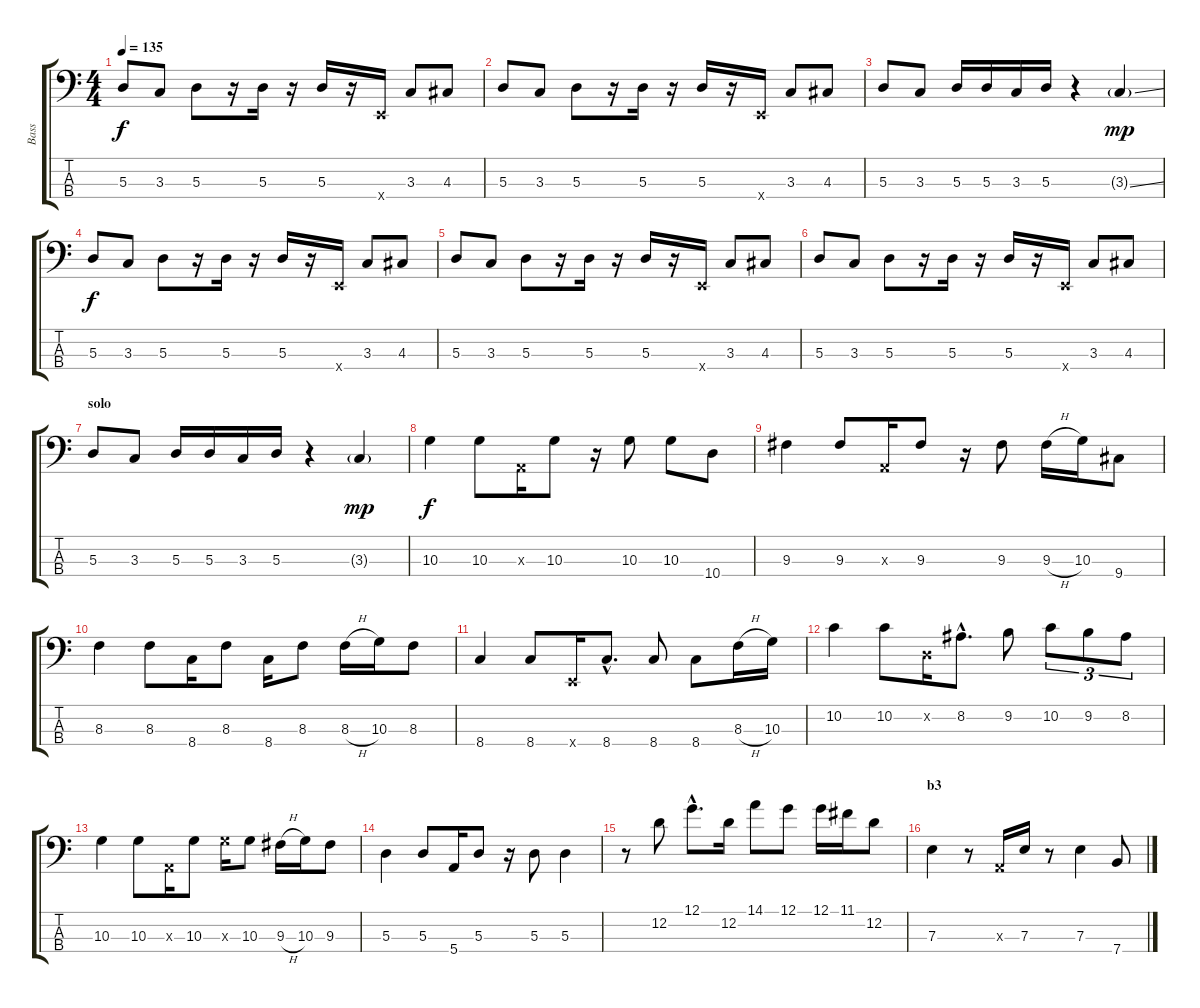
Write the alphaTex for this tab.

\track ("Bass" "Bass") {instrument electricbassfinger}
\staff {score tabs}
\tuning (G2 D2 A1 E1) {hide}
\ts (4 4)
\tempo 135
\clef f4
\ks c
5.3.8{dy f} 3.3.8 5.3.8 r.16 5.3.16 r.16 5.3.16 r.16 0.4{x}.16 3.3.8 4.3.8 |
5.3.8 3.3.8 5.3.8 r.16 5.3.16 r.16 5.3.16 r.16 0.4{x}.16 3.3.8 4.3.8 |
5.3.8 3.3.8 5.3.16 5.3.16 3.3.16 5.3.16 r.4 3.3{ss g}.4{dy mp} |
5.3.8{dy f} 3.3.8 5.3.8 r.16 5.3.16 r.16 5.3.16 r.16 0.4{x}.16 3.3.8 4.3.8 |
5.3.8 3.3.8 5.3.8 r.16 5.3.16 r.16 5.3.16 r.16 0.4{x}.16 3.3.8 4.3.8 |
5.3.8 3.3.8 5.3.8 r.16 5.3.16 r.16 5.3.16 r.16 0.4{x}.16 3.3.8 4.3.8 |
\section ("" "solo")
5.3.8 3.3.8 5.3.16 5.3.16 3.3.16 5.3.16 r.4 3.3{g}.4{dy mp} |
10.3.4{dy f} 10.3.8 0.3{x}.16 10.3.8 r.16 10.3.8 10.3.8 10.4.8 |
9.3.4 9.3.8 0.3{x}.16 9.3.8 r.16 9.3.8 9.3{h}.16 10.3.16 9.4.8 |
8.3.4 8.3.8 8.4.16 8.3.8 8.4.16 8.3.8 8.3{h}.16 10.3.16 8.3.8 |
8.4.4 8.4.8 0.4{x}.16 8.4{hac}.8{d} 8.4.8 8.4.8 8.3{h}.16 10.3.16 |
10.2.4 10.2.8 0.2{x}.16 8.2{hac}.8{d} 9.2.8 10.2.8{tu (3 2)} 9.2.8{tu (3 2)} 8.2.8{tu (3 2)} |
10.3.4 10.3.8 0.3{x}.16 10.3.8 10.3{x}.16 10.3.8 9.3{h}.16 10.3.16 9.3.8 |
5.3.4 5.3.8 5.4.16 5.3.8 r.16 5.3.8 5.3.4 |
r.8 12.2.8 12.1{hac}.8{d} 12.2.16 14.1.8 12.1.8 12.1.16 11.1.16 12.2.8 |
\section ("" "b3")
7.3.4 r.8 0.3{x}.16 7.3.16 r.8 7.3.4 7.4.8
